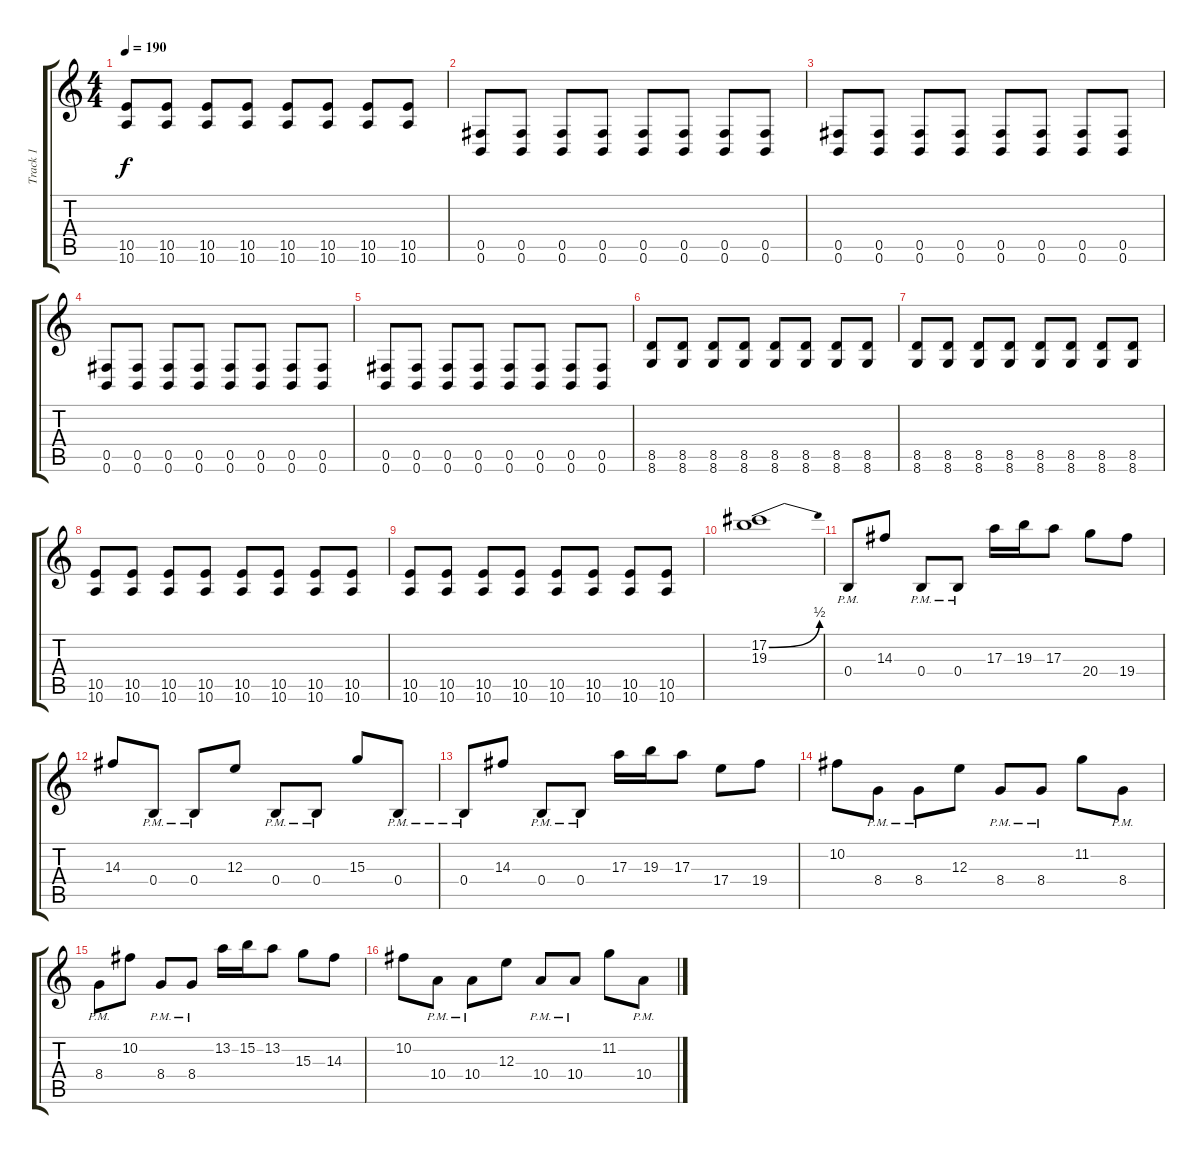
\track ("Track 1" "Track 1") {instrument distortionguitar}
\staff {score tabs}
\tuning (Db4 Ab3 E3 B2 Gb2 B1) {hide}
\ts (4 4)
\tempo 190
\clef g2
\ks c
(10.5 10.6).8{dy f} (10.5 10.6).8 (10.5 10.6).8 (10.5 10.6).8 (10.5 10.6).8 (10.5 10.6).8 (10.5 10.6).8 (10.5 10.6).8 |
(0.5 0.6).8 (0.5 0.6).8 (0.5 0.6).8 (0.5 0.6).8 (0.5 0.6).8 (0.5 0.6).8 (0.5 0.6).8 (0.5 0.6).8 |
(0.5 0.6).8 (0.5 0.6).8 (0.5 0.6).8 (0.5 0.6).8 (0.5 0.6).8 (0.5 0.6).8 (0.5 0.6).8 (0.5 0.6).8 |
(0.5 0.6).8 (0.5 0.6).8 (0.5 0.6).8 (0.5 0.6).8 (0.5 0.6).8 (0.5 0.6).8 (0.5 0.6).8 (0.5 0.6).8 |
(0.5 0.6).8 (0.5 0.6).8 (0.5 0.6).8 (0.5 0.6).8 (0.5 0.6).8 (0.5 0.6).8 (0.5 0.6).8 (0.5 0.6).8 |
(8.5 8.6).8 (8.5 8.6).8 (8.5 8.6).8 (8.5 8.6).8 (8.5 8.6).8 (8.5 8.6).8 (8.5 8.6).8 (8.5 8.6).8 |
(8.5 8.6).8 (8.5 8.6).8 (8.5 8.6).8 (8.5 8.6).8 (8.5 8.6).8 (8.5 8.6).8 (8.5 8.6).8 (8.5 8.6).8 |
(10.5 10.6).8 (10.5 10.6).8 (10.5 10.6).8 (10.5 10.6).8 (10.5 10.6).8 (10.5 10.6).8 (10.5 10.6).8 (10.5 10.6).8 |
(10.5 10.6).8 (10.5 10.6).8 (10.5 10.6).8 (10.5 10.6).8 (10.5 10.6).8 (10.5 10.6).8 (10.5 10.6).8 (10.5 10.6).8 |
(17.2{be (bend 0 0 60 2)} 19.3).1 |
0.4{pm}.8 14.3.8 0.4{pm}.8 0.4{pm}.8 17.3.16 19.3.16 17.3.8 20.4.8 19.4.8 |
14.3.8 0.4{pm}.8 0.4{pm}.8 12.3.8 0.4{pm}.8 0.4{pm}.8 15.3.8 0.4{pm}.8 |
0.4{pm}.8 14.3.8 0.4{pm}.8 0.4{pm}.8 17.3.16 19.3.16 17.3.8 17.4.8 19.4.8 |
10.2.8 8.4{pm}.8 8.4{pm}.8 12.3.8 8.4{pm}.8 8.4{pm}.8 11.2.8 8.4{pm}.8 |
8.4{pm}.8 10.2.8 8.4{pm}.8 8.4{pm}.8 13.2.16 15.2.16 13.2.8 15.3.8 14.3.8 |
10.2.8 10.4{pm}.8 10.4{pm}.8 12.3.8 10.4{pm}.8 10.4{pm}.8 11.2.8 10.4{pm}.8
